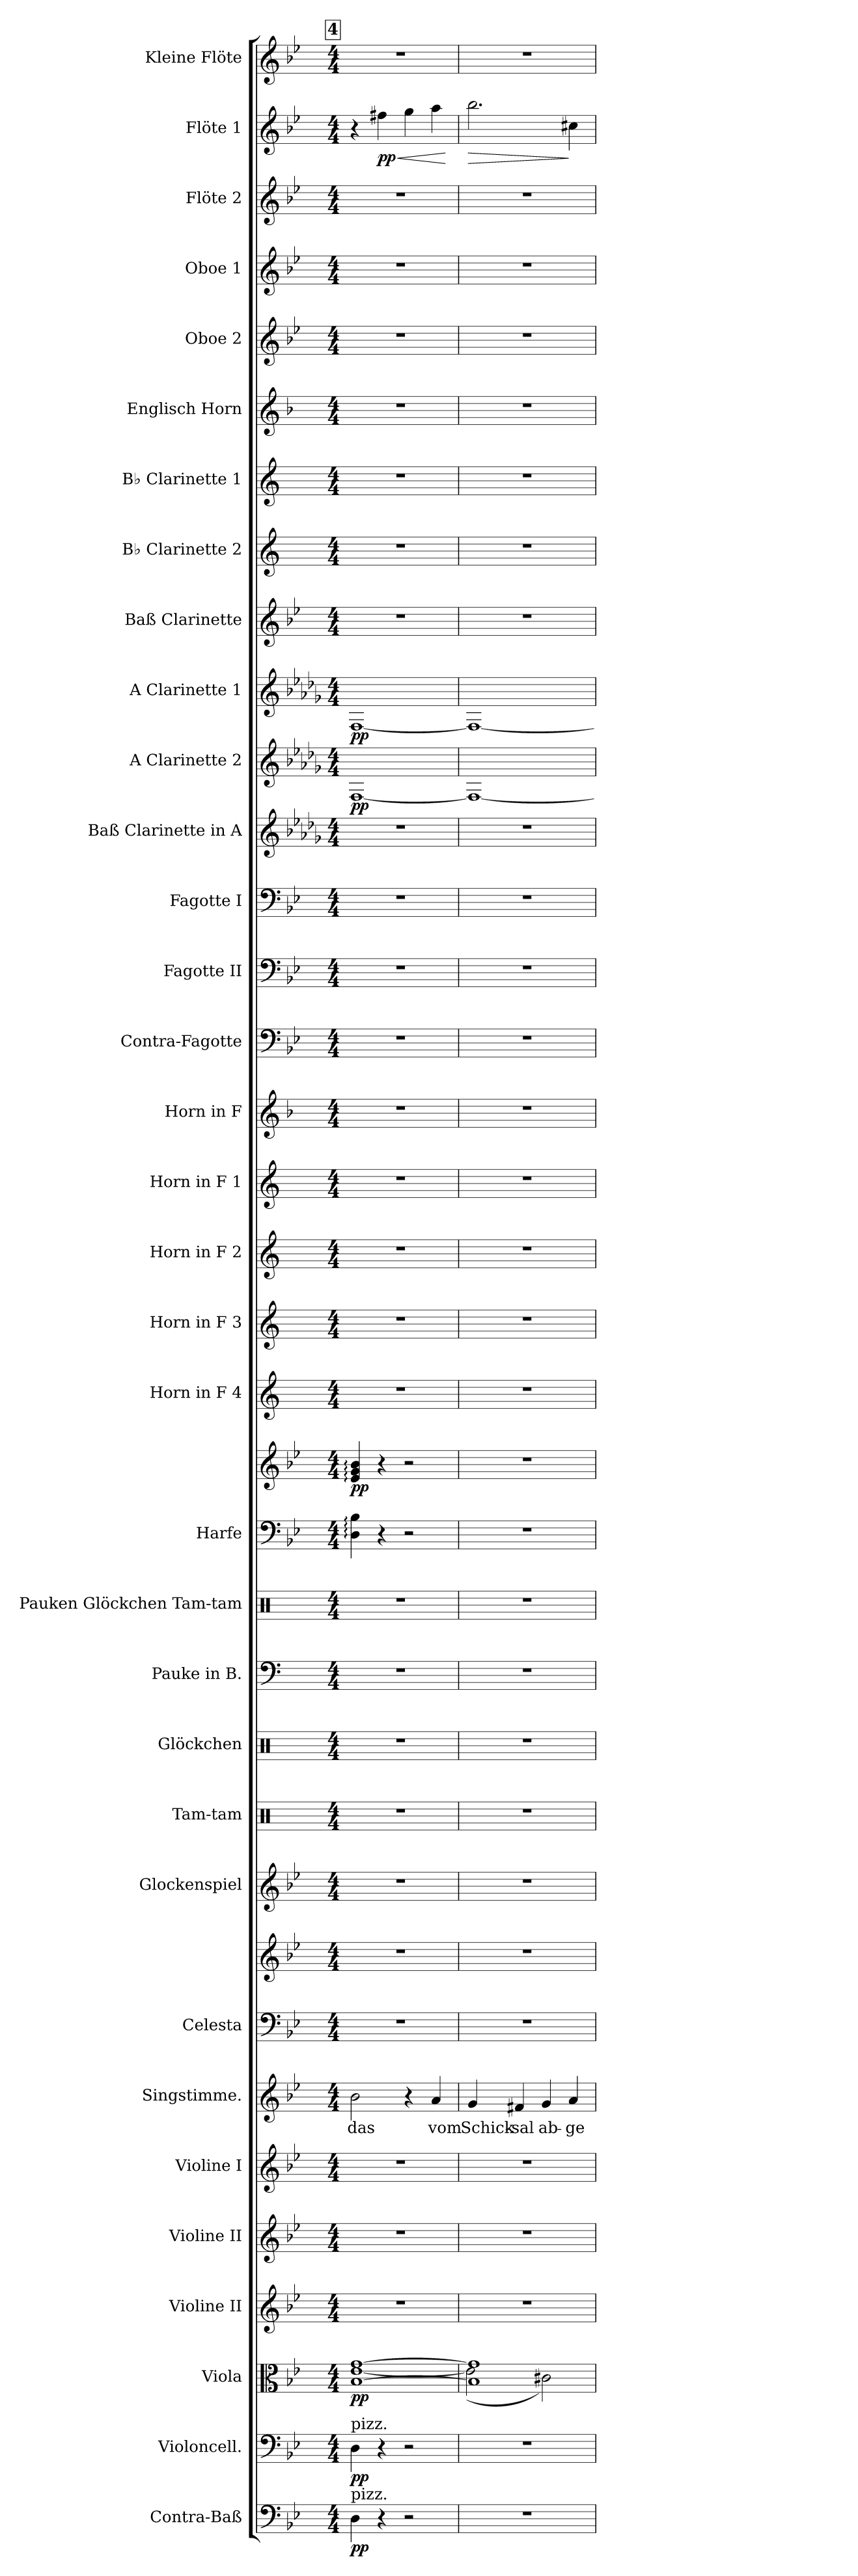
**kern	**dynam	**kern	**dynam	**kern	**dynam	**kern	**kern	**kern	**kern	**text	**kern	**kern	**kern	**kern	**kern	**kern	**kern	**kern	**kern	**dynam	**kern	**kern	**kern	**kern	**kern	**kern	**kern	**kern	**kern	**kern	**dynam	**kern	**dynam	**kern	**kern	**kern	**kern	**kern	**kern	**kern	**kern	**dynam	**kern
*part34	*part34	*part33	*part33	*part32	*part32	*part31	*part30	*part29	*part28	*part28	*part27	*part27	*part26	*part25	*part24	*part23	*part22	*part21	*part21	*part21	*part20	*part19	*part18	*part17	*part16	*part15	*part14	*part13	*part12	*part11	*part11	*part10	*part10	*part9	*part8	*part7	*part6	*part5	*part4	*part3	*part2	*part2	*part1
*staff36	*staff36	*staff35	*staff35	*staff34	*staff34	*staff33	*staff32	*staff31	*staff30	*staff30	*staff29	*staff28	*staff27	*staff26	*staff25	*staff24	*staff23	*staff22	*staff21	*staff21/22	*staff20	*staff19	*staff18	*staff17	*staff16	*staff15	*staff14	*staff13	*staff12	*staff11	*staff11	*staff10	*staff10	*staff9	*staff8	*staff7	*staff6	*staff5	*staff4	*staff3	*staff2	*staff2	*staff1
*I"Contra-Baß	*	*I"Violoncell.	*	*I"Viola	*	*I"Violine II	*I"Violine II	*I"Violine I	*I"Singstimme.	*	*I"Celesta	*	*I"Glockenspiel	*I"Tam-tam	*I"Glöckchen	*I"Pauke in B.	*I"Pauken  Glöckchen Tam-tam	*I"Harfe	*	*	*I"Horn in F 4	*I"Horn in F 3	*I"Horn in F 2	*I"Horn in F 1	*I"Horn in F	*I"Contra-Fagotte	*I"Fagotte II	*I"Fagotte I	*I"Baß Clarinette in A	*I"A Clarinette 2	*	*I"A Clarinette 1	*	*I"Baß Clarinette	*I"B♭ Clarinette 2	*I"B♭ Clarinette 1	*I"Englisch Horn	*I"Oboe 2	*I"Oboe 1	*I"Flöte 2	*I"Flöte 1	*	*I"Kleine Flöte
*I'C.-B.	*	*I'Vc.	*	*I'Vla.	*	*I'Vln. II	*I'Vln. II	*I'Vln. I	*I'Sgst.	*	*I'Cel.	*	*I'Glk.	*I'Tam-tam	*I'Gl.	*I'Pauke	*I'Tam-tam	*I'Hfe.	*	*	*I'Hn. 4	*I'Hn. 3	*I'Hn. 2	*I'Hn. 1	*	*I'C.-Fg.	*I'Fg. II	*I'Fg. I	*	*I'A Cl. 2	*	*I'A Cl. 1	*	*I'B. Cl.	*I'B♭ Cl. 2	*I'B♭ Cl. 1	*I'E. H.	*I'Ob. 2	*I'Ob. 1	*I'Fl. 2	*I'Fl. 1	*	*I'Kl. Fl.
!!LO:PB:g=z
*clefF4	*	*clefF4	*	*clefC3	*	*clefG2	*clefG2	*clefG2	*clefG2	*	*clefF4	*clefG2	*clefG2	*clefX	*clefX	*clefF4	*clefX	*clefF4	*clefG2	*	*clefG2	*clefG2	*clefG2	*clefG2	*clefG2	*clefF4	*clefF4	*clefF4	*clefG2	*clefG2	*	*clefG2	*	*clefG2	*clefG2	*clefG2	*clefG2	*clefG2	*clefG2	*clefG2	*clefG2	*	*clefG2
*ITrd7c12	*	*	*	*	*	*	*	*	*	*	*ITrd-7c-12	*ITrd-7c-12	*ITrd-14c-24	*	*	*	*	*	*	*	*ITrd4c7	*ITrd4c7	*ITrd4c7	*ITrd4c7	*ITrd4c7	*ITrd7c12	*	*	*ITrd2c3	*ITrd2c3	*	*ITrd2c3	*	*ITrd8c14	*ITrd1c2	*ITrd1c2	*ITrd4c7	*	*	*	*	*	*ITrd-7c-12
*k[b-e-]	*	*k[b-e-]	*	*k[b-e-]	*	*k[b-e-]	*k[b-e-]	*k[b-e-]	*k[b-e-]	*	*k[b-e-]	*k[b-e-]	*k[b-e-]	*k[]	*k[]	*k[]	*k[]	*k[b-e-]	*k[b-e-]	*	*k[b-]	*k[b-]	*k[b-]	*k[b-]	*k[b-e-]	*k[b-e-]	*k[b-e-]	*k[b-e-]	*k[b-e-]	*k[b-e-]	*	*k[b-e-]	*	*k[b-e-]	*k[b-e-]	*k[b-e-]	*k[b-e-]	*k[b-e-]	*k[b-e-]	*k[b-e-]	*k[b-e-]	*	*k[b-e-]
*M4/4	*	*M4/4	*	*M4/4	*	*M4/4	*M4/4	*M4/4	*M4/4	*	*M4/4	*M4/4	*M4/4	*M4/4	*M4/4	*M4/4	*M4/4	*M4/4	*M4/4	*	*M4/4	*M4/4	*M4/4	*M4/4	*M4/4	*M4/4	*M4/4	*M4/4	*M4/4	*M4/4	*	*M4/4	*	*M4/4	*M4/4	*M4/4	*M4/4	*M4/4	*M4/4	*M4/4	*M4/4	*	*M4/4
!!LO:REH:place=s1:a:B:fs=14:t=4
=49	=49	=49	=49	=49	=49	=49	=49	=49	=49	=49	=49	=49	=49	=49	=49	=49	=49	=49	=49	=49	=49	=49	=49	=49	=49	=49	=49	=49	=49	=49	=49	=49	=49	=49	=49	=49	=49	=49	=49	=49	=49	=49	=49
*	*	*	*	*^	*	*	*	*	*	*	*	*	*	*	*	*	*	*	*	*	*	*	*	*	*	*	*	*	*	*	*	*	*	*	*	*	*	*	*	*	*	*	*
!	!	!LO:TX:a:t=pizz.	!	!	!	!	!	!	!	!	!	!	!	!	!	!	!	!	!	!	!	!	!	!	!	!	!	!	!	!	!	!	!	!	!	!	!	!	!	!	!	!	!	!
!LO:TX:a:t=pizz.	!	!	!	!	!	!	!	!	!	!	!	!	!	!	!	!	!	!	!	!	!	!	!	!	!	!	!	!	!	!	!	!	!	!	!	!	!	!	!	!	!	!	!	!
!	!LO:DY:b	!	!LO:DY:b	!	!	!LO:DY:b	!	!	!	!	!LO:LY:b	!	!	!	!	!	!	!	!	!	!LO:DY:b	!	!	!	!	!	!	!	!	!	!	!LO:DY:b	!	!LO:DY:b	!	!	!	!	!	!	!	!	!	!
4DD\	pp	4D\	pp	[1B- [1g	[1e-	pp	1r	1r	1r	2b-\	das	1r	1r	1r	1r	1r	1r	1r	4D\: 4B-\:	4e-/: 4g/: 4b-/:	pp	1r	1r	1r	1r	1r	1r	1r	1r	1r	[1D	pp	[1D	pp	1r	1r	1r	1r	1r	1r	1r	4r	.	1r
!	!	!	!	!	!	!	!	!	!	!	!	!	!	!	!	!	!	!	!	!	!	!	!	!	!	!	!	!	!	!	!	!	!	!	!	!	!	!	!	!	!	!	!LO:HP:b	!
!	!	!	!	!	!	!	!	!	!	!	!	!	!	!	!	!	!	!	!	!	!	!	!	!	!	!	!	!	!	!	!	!	!	!	!	!	!	!	!	!	!	!	!LO:DY:n=1:b	!
4r	.	4r	.	.	.	.	.	.	.	.	.	.	.	.	.	.	.	.	4r	4r	.	.	.	.	.	.	.	.	.	.	.	.	.	.	.	.	.	.	.	.	.	4ff#X\	< pp	.
2r	.	2r	.	.	.	.	.	.	.	4r	.	.	.	.	.	.	.	.	2r	2r	.	.	.	.	.	.	.	.	.	.	.	.	.	.	.	.	.	.	.	.	.	4gg\	.	.
!	!	!	!	!	!	!	!	!	!	!	!LO:LY:b	!	!	!	!	!	!	!	!	!	!	!	!	!	!	!	!	!	!	!	!	!	!	!	!	!	!	!	!	!	!	!	!	!
.	.	.	.	.	.	.	.	.	.	4a/	vom	.	.	.	.	.	.	.	.	.	.	.	.	.	.	.	.	.	.	.	.	.	.	.	.	.	.	.	.	.	.	4aa\	.	.
*	*	*	*	*v	*v	*	*	*	*	*	*	*	*	*	*	*	*	*	*	*	*	*	*	*	*	*	*	*	*	*	*	*	*	*	*	*	*	*	*	*	*	*	*	*
.	.	.	.	.	.	.	.	.	.	.	.	.	.	.	.	.	.	.	.	.	.	.	.	.	.	.	.	.	.	.	.	.	.	.	.	.	.	.	.	.	.	[	.
=50	=50	=50	=50	=50	=50	=50	=50	=50	=50	=50	=50	=50	=50	=50	=50	=50	=50	=50	=50	=50	=50	=50	=50	=50	=50	=50	=50	=50	=50	=50	=50	=50	=50	=50	=50	=50	=50	=50	=50	=50	=50	=50	=50
*	*	*	*	*^	*	*	*	*	*	*	*	*	*	*	*	*	*	*	*	*	*	*	*	*	*	*	*	*	*	*	*	*	*	*	*	*	*	*	*	*	*	*	*
!	!	!	!	!	!	!	!	!	!	!	!LO:LY:b	!	!	!	!	!	!	!	!	!	!	!	!	!	!	!	!	!	!	!	!	!	!	!	!	!	!	!	!	!	!	!	!LO:HP:b	!
1r	.	1r	.	1B-] 1g]	(>2e-\]	.	1r	1r	1r	4g/	Schick-	1r	1r	1r	1r	1r	1r	1r	1r	1r	.	1r	1r	1r	1r	1r	1r	1r	1r	1r	1D_	.	1D_	.	1r	1r	1r	1r	1r	1r	1r	2.bb-\	>	1r
!	!	!	!	!	!	!	!	!	!	!	!LO:LY:b	!	!	!	!	!	!	!	!	!	!	!	!	!	!	!	!	!	!	!	!	!	!	!	!	!	!	!	!	!	!	!	!	!
.	.	.	.	.	.	.	.	.	.	4f#X/	-sal	.	.	.	.	.	.	.	.	.	.	.	.	.	.	.	.	.	.	.	.	.	.	.	.	.	.	.	.	.	.	.	.	.
!	!	!	!	!	!	!	!	!	!	!	!LO:LY:b	!	!	!	!	!	!	!	!	!	!	!	!	!	!	!	!	!	!	!	!	!	!	!	!	!	!	!	!	!	!	!	!	!
.	.	.	.	.	2c#X\)	.	.	.	.	4g/	ab-	.	.	.	.	.	.	.	.	.	.	.	.	.	.	.	.	.	.	.	.	.	.	.	.	.	.	.	.	.	.	.	.	.
!	!	!	!	!	!	!	!	!	!	!	!LO:LY:b	!	!	!	!	!	!	!	!	!	!	!	!	!	!	!	!	!	!	!	!	!	!	!	!	!	!	!	!	!	!	!	!	!
.	.	.	.	.	.	.	.	.	.	4a/	-ge-	.	.	.	.	.	.	.	.	.	.	.	.	.	.	.	.	.	.	.	.	.	.	.	.	.	.	.	.	.	.	4cc#X\	]	.
*	*	*	*	*v	*v	*	*	*	*	*	*	*	*	*	*	*	*	*	*	*	*	*	*	*	*	*	*	*	*	*	*	*	*	*	*	*	*	*	*	*	*	*	*	*
=	=	=	=	=	=	=	=	=	=	=	=	=	=	=	=	=	=	=	=	=	=	=	=	=	=	=	=	=	=	=	=	=	=	=	=	=	=	=	=	=	=	=	=
*-	*-	*-	*-	*-	*-	*-	*-	*-	*-	*-	*-	*-	*-	*-	*-	*-	*-	*-	*-	*-	*-	*-	*-	*-	*-	*-	*-	*-	*-	*-	*-	*-	*-	*-	*-	*-	*-	*-	*-	*-	*-	*-	*-
